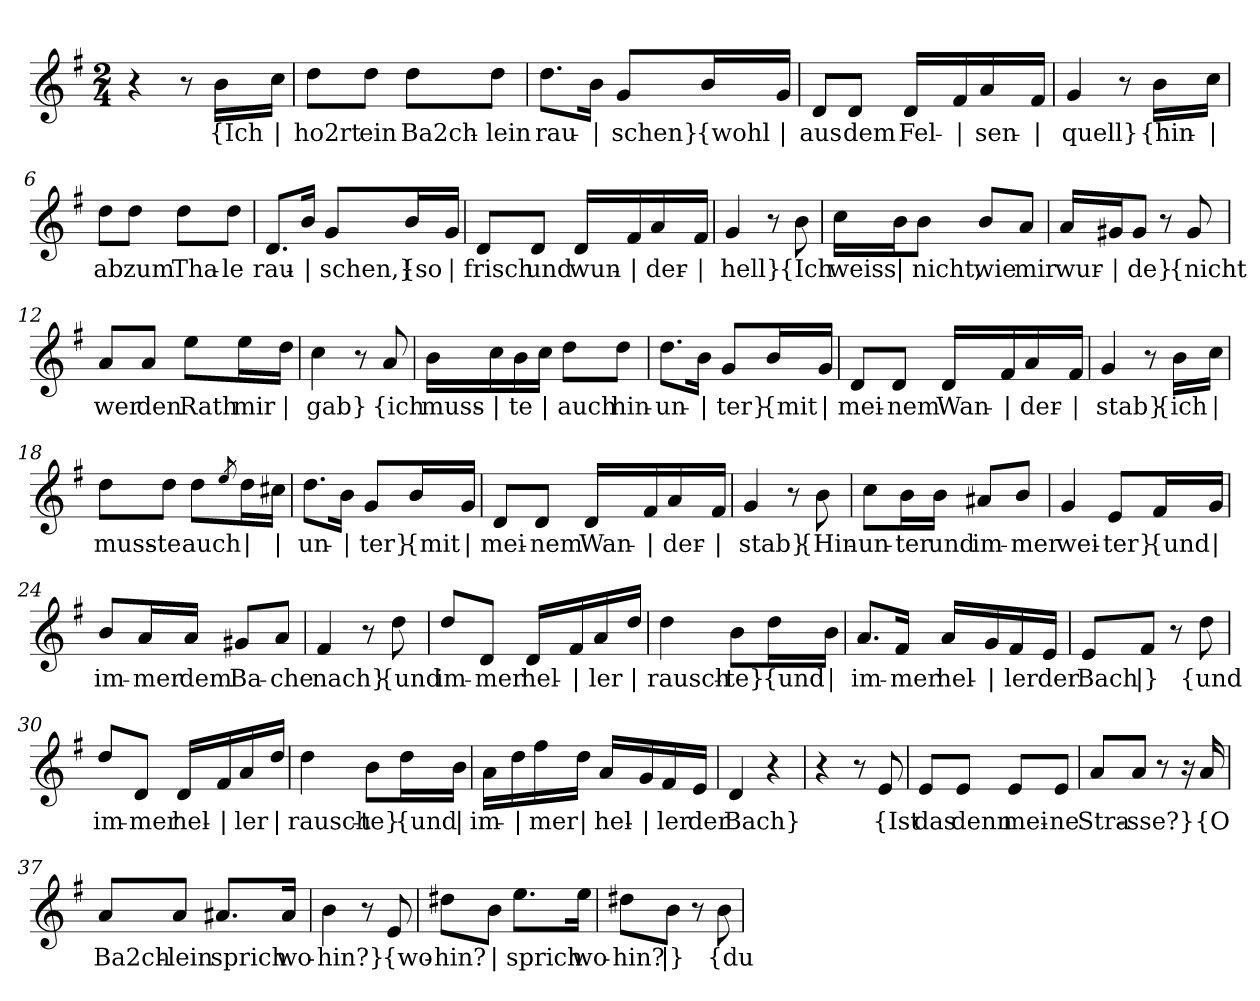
**kern	**text
*part1	*part1
*staff1	*staff1
*clefG2	*
*k[f#]	*
*G:	*
*M2/4	*
=1	=1
4r	.
8r	.
!	!LO:LY:b
16b\LL	{Ich
!	!LO:LY:b
16cc\JJ	|
=2	=2
!	!LO:LY:b
8dd\L	ho2rt
!	!LO:LY:b
8dd\J	ein
!	!LO:LY:b
8dd\L	Ba2ch-
!	!LO:LY:b
8dd\J	-lein
=3	=3
!	!LO:LY:b
8.dd\L	rau-
!	!LO:LY:b
16b\Jk	|
!	!LO:LY:b
8g/L	-schen}
!	!LO:LY:b
16b/L	{wohl
!	!LO:LY:b
16g/JJ	|
=4	=4
!	!LO:LY:b
8d/L	aus
!	!LO:LY:b
8d/J	dem
!	!LO:LY:b
16d/LL	Fel-
!	!LO:LY:b
16f#/	|
!	!LO:LY:b
16a/	-sen-
!	!LO:LY:b
16f#/JJ	|
=5	=5
!	!LO:LY:b
4g/	-quell}
8r	.
!	!LO:LY:b
16b\LL	{hin-
!	!LO:LY:b
16cc\JJ	|
!!LO:LB:g=z
=6	=6
!	!LO:LY:b
8dd\L	ab
!	!LO:LY:b
8dd\J	zum
!	!LO:LY:b
8dd\L	Tha-
!	!LO:LY:b
8dd\J	-le
=7	=7
!	!LO:LY:b
8.d/L	rau-
!	!LO:LY:b
16b/Jk	|
!	!LO:LY:b
8g/L	-schen,}
!	!LO:LY:b
16b/L	{so
!	!LO:LY:b
16g/JJ	|
=8	=8
!	!LO:LY:b
8d/L	frisch
!	!LO:LY:b
8d/J	und
!	!LO:LY:b
16d/LL	wun-
!	!LO:LY:b
16f#/	|
!	!LO:LY:b
16a/	-der-
!	!LO:LY:b
16f#/JJ	|
=9	=9
!	!LO:LY:b
4g/	-hell}
8r	.
!	!LO:LY:b
8b\	{Ich
=10	=10
!	!LO:LY:b
16cc\LL	weiss
!	!LO:LY:b
16b\J	|
!	!LO:LY:b
8b\J	nicht,
!	!LO:LY:b
8b/L	wie
!	!LO:LY:b
8a/J	mir
!!LO:LB:g=z
=11	=11
!	!LO:LY:b
16a/LL	wur-
!	!LO:LY:b
16g#X/J	|
!	!LO:LY:b
8g#/J	-de}
8r	.
!	!LO:LY:b
8g#/	{nicht
=12	=12
!	!LO:LY:b
8a/L	wer
!	!LO:LY:b
8a/J	den
!	!LO:LY:b
8ee\L	Rath
!	!LO:LY:b
16ee\L	mir
!	!LO:LY:b
16dd\JJ	|
=13	=13
!	!LO:LY:b
4cc\	gab}
8r	.
!	!LO:LY:b
8a/	{ich
=14	=14
!	!LO:LY:b
16b\LL	muss-
!	!LO:LY:b
16cc\	|
!	!LO:LY:b
16b\	-te
!	!LO:LY:b
16cc\JJ	|
!	!LO:LY:b
8dd\L	auch
!	!LO:LY:b
8dd\J	hin-
=15	=15
!	!LO:LY:b
8.dd\L	-un-
!	!LO:LY:b
16b\Jk	|
!	!LO:LY:b
8g/L	-ter}
!	!LO:LY:b
16b/L	{mit
!	!LO:LY:b
16g/JJ	|
!!LO:LB:g=z
=16	=16
!	!LO:LY:b
8d/L	mei-
!	!LO:LY:b
8d/J	-nem
!	!LO:LY:b
16d/LL	Wan-
!	!LO:LY:b
16f#/	|
!	!LO:LY:b
16a/	-der-
!	!LO:LY:b
16f#/JJ	|
=17	=17
!	!LO:LY:b
4g/	-stab}
8r	.
!	!LO:LY:b
16b\LL	{ich
!	!LO:LY:b
16cc\JJ	|
=18	=18
!	!LO:LY:b
8dd\L	muss-
!	!LO:LY:b
8dd\J	-te
!	!LO:LY:b
8dd\L	auch
8qee/	.
!	!LO:LY:b
16dd\L	|
!	!LO:LY:b
16cc#X\JJ	|
=19	=19
!	!LO:LY:b
8.dd\L	-un-
!	!LO:LY:b
16b\Jk	|
!	!LO:LY:b
8g/L	-ter}
!	!LO:LY:b
16b/L	{mit
!	!LO:LY:b
16g/JJ	|
=20	=20
!	!LO:LY:b
8d/L	mei-
!	!LO:LY:b
8d/J	-nem
!	!LO:LY:b
16d/LL	Wan-
!	!LO:LY:b
16f#/	|
!	!LO:LY:b
16a/	-der-
!	!LO:LY:b
16f#/JJ	|
!!LO:LB:g=z
=21	=21
!	!LO:LY:b
4g/	-stab}
8r	.
!	!LO:LY:b
8b\	{Hin-
=22	=22
!	!LO:LY:b
8cc\L	-un-
!	!LO:LY:b
16b\L	-ter
!	!LO:LY:b
16b\JJ	und
!	!LO:LY:b
8a#X/L	im-
!	!LO:LY:b
8b/J	-mer
=23	=23
!	!LO:LY:b
4g/	wei-
!	!LO:LY:b
8e/L	-ter}
!	!LO:LY:b
16f#/L	{und
!	!LO:LY:b
16g/JJ	|
=24	=24
!	!LO:LY:b
8b/L	im-
!	!LO:LY:b
16a/L	-mer
!	!LO:LY:b
16a/JJ	dem
!	!LO:LY:b
8g#X/L	Ba-
!	!LO:LY:b
8a/J	-che
=25	=25
!	!LO:LY:b
4f#/	nach}
8r	.
!	!LO:LY:b
8dd\	{und
!!LO:LB:g=z
=26	=26
!	!LO:LY:b
8dd/L	im-
!	!LO:LY:b
8d/J	-mer
!	!LO:LY:b
16d/LL	hel-
!	!LO:LY:b
16f#/	|
!	!LO:LY:b
16a/	-ler
!	!LO:LY:b
16dd/JJ	|
=27	=27
!	!LO:LY:b
4dd\	rausch-
!	!LO:LY:b
8b\L	-te}
!	!LO:LY:b
16dd\L	{und
!	!LO:LY:b
16b\JJ	|
=28	=28
!	!LO:LY:b
8.a/L	im-
!	!LO:LY:b
16f#/Jk	-mer
!	!LO:LY:b
16a/LL	hel-
!	!LO:LY:b
16g/	|
!	!LO:LY:b
16f#/	-ler
!	!LO:LY:b
16e/JJ	der
=29	=29
!	!LO:LY:b
8e/L	Bach
!	!LO:LY:b
8f#/J	|}
8r	.
!	!LO:LY:b
8dd\	{und
=30	=30
!	!LO:LY:b
8dd/L	im-
!	!LO:LY:b
8d/J	-mer
!	!LO:LY:b
16d/LL	hel-
!	!LO:LY:b
16f#/	|
!	!LO:LY:b
16a/	-ler
!	!LO:LY:b
16dd/JJ	|
!!LO:LB:g=z
=31	=31
!	!LO:LY:b
4dd\	rausch-
!	!LO:LY:b
8b\L	-te}
!	!LO:LY:b
16dd\L	{und
!	!LO:LY:b
16b\JJ	|
=32	=32
!	!LO:LY:b
16a\LL	im-
!	!LO:LY:b
16dd\	|
!	!LO:LY:b
16ff#\	-mer
!	!LO:LY:b
16dd\JJ	|
!	!LO:LY:b
16a/LL	hel-
!	!LO:LY:b
16g/	|
!	!LO:LY:b
16f#/	-ler
!	!LO:LY:b
16e/JJ	der
=33	=33
!	!LO:LY:b
4d/	Bach}
4r	.
=34	=34
4r	.
8r	.
!	!LO:LY:b
8e/	{Ist
=35	=35
!	!LO:LY:b
8e/L	das
!	!LO:LY:b
8e/J	denn
!	!LO:LY:b
8e/L	mei-
!	!LO:LY:b
8e/J	-ne
=36	=36
!	!LO:LY:b
8a/L	Stra-
!	!LO:LY:b
8a/J	-sse?}
8r	.
16r	.
!	!LO:LY:b
16a/	{O
!!LO:LB:g=z
=37	=37
!	!LO:LY:b
8a/L	Ba2ch-
!	!LO:LY:b
8a/J	-lein
!	!LO:LY:b
8.a#X/L	sprich
!	!LO:LY:b
16a#/Jk	wo-
=38	=38
!	!LO:LY:b
4b\	-hin?}
8r	.
!	!LO:LY:b
8e/	{wo-
=39	=39
!	!LO:LY:b
8dd#X\L	-hin?
!	!LO:LY:b
8b\J	|
!	!LO:LY:b
8.ee\L	sprich
!	!LO:LY:b
16ee\Jk	wo-
=40	=40
!	!LO:LY:b
8dd#X\L	-hin?
!	!LO:LY:b
8b\J	|}
8r	.
!	!LO:LY:b
8b\	{du
=	=
*-	*-
